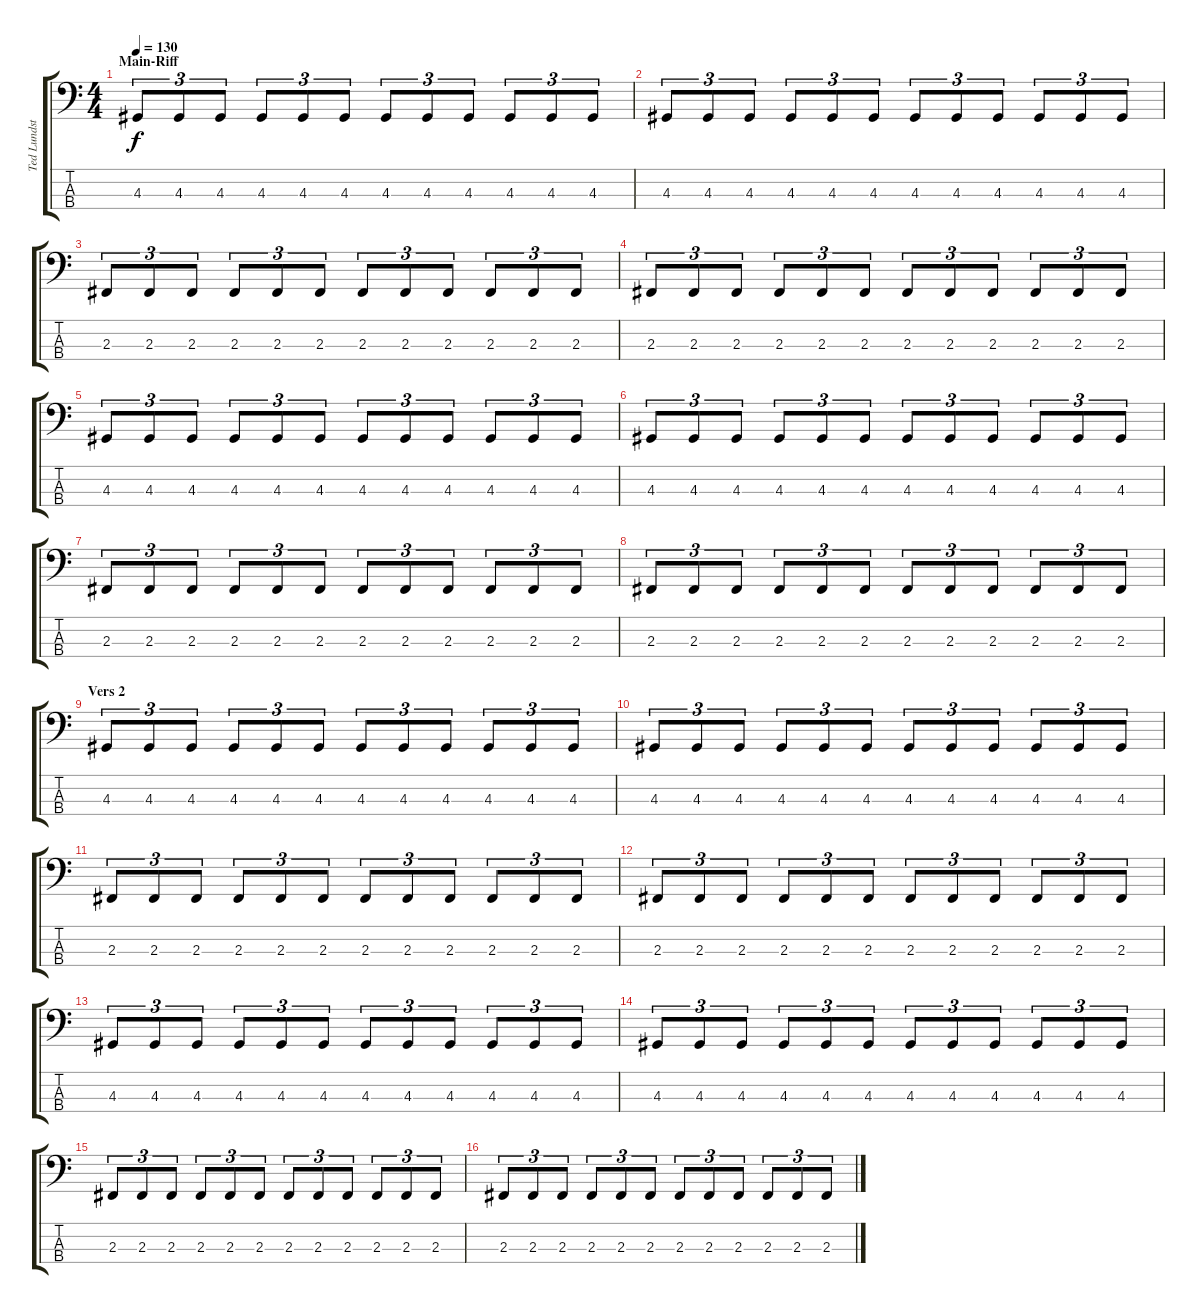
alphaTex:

\track ("Ted Lundström" "Ted Lundst") {instrument electricbasspick}
\staff {score tabs}
\tuning (D2 A1 E1 B0) {hide}
\ts (4 4)
\section ("" "Main-Riff")
\tempo 130
\clef f4
\ks c
4.3.8{tu (3 2) dy f} 4.3.8{tu (3 2)} 4.3.8{tu (3 2)} 4.3.8{tu (3 2)} 4.3.8{tu (3 2)} 4.3.8{tu (3 2)} 4.3.8{tu (3 2)} 4.3.8{tu (3 2)} 4.3.8{tu (3 2)} 4.3.8{tu (3 2)} 4.3.8{tu (3 2)} 4.3.8{tu (3 2)} |
4.3.8{tu (3 2)} 4.3.8{tu (3 2)} 4.3.8{tu (3 2)} 4.3.8{tu (3 2)} 4.3.8{tu (3 2)} 4.3.8{tu (3 2)} 4.3.8{tu (3 2)} 4.3.8{tu (3 2)} 4.3.8{tu (3 2)} 4.3.8{tu (3 2)} 4.3.8{tu (3 2)} 4.3.8{tu (3 2)} |
2.3.8{tu (3 2)} 2.3.8{tu (3 2)} 2.3.8{tu (3 2)} 2.3.8{tu (3 2)} 2.3.8{tu (3 2)} 2.3.8{tu (3 2)} 2.3.8{tu (3 2)} 2.3.8{tu (3 2)} 2.3.8{tu (3 2)} 2.3.8{tu (3 2)} 2.3.8{tu (3 2)} 2.3.8{tu (3 2)} |
2.3.8{tu (3 2)} 2.3.8{tu (3 2)} 2.3.8{tu (3 2)} 2.3.8{tu (3 2)} 2.3.8{tu (3 2)} 2.3.8{tu (3 2)} 2.3.8{tu (3 2)} 2.3.8{tu (3 2)} 2.3.8{tu (3 2)} 2.3.8{tu (3 2)} 2.3.8{tu (3 2)} 2.3.8{tu (3 2)} |
4.3.8{tu (3 2)} 4.3.8{tu (3 2)} 4.3.8{tu (3 2)} 4.3.8{tu (3 2)} 4.3.8{tu (3 2)} 4.3.8{tu (3 2)} 4.3.8{tu (3 2)} 4.3.8{tu (3 2)} 4.3.8{tu (3 2)} 4.3.8{tu (3 2)} 4.3.8{tu (3 2)} 4.3.8{tu (3 2)} |
4.3.8{tu (3 2)} 4.3.8{tu (3 2)} 4.3.8{tu (3 2)} 4.3.8{tu (3 2)} 4.3.8{tu (3 2)} 4.3.8{tu (3 2)} 4.3.8{tu (3 2)} 4.3.8{tu (3 2)} 4.3.8{tu (3 2)} 4.3.8{tu (3 2)} 4.3.8{tu (3 2)} 4.3.8{tu (3 2)} |
2.3.8{tu (3 2)} 2.3.8{tu (3 2)} 2.3.8{tu (3 2)} 2.3.8{tu (3 2)} 2.3.8{tu (3 2)} 2.3.8{tu (3 2)} 2.3.8{tu (3 2)} 2.3.8{tu (3 2)} 2.3.8{tu (3 2)} 2.3.8{tu (3 2)} 2.3.8{tu (3 2)} 2.3.8{tu (3 2)} |
2.3.8{tu (3 2)} 2.3.8{tu (3 2)} 2.3.8{tu (3 2)} 2.3.8{tu (3 2)} 2.3.8{tu (3 2)} 2.3.8{tu (3 2)} 2.3.8{tu (3 2)} 2.3.8{tu (3 2)} 2.3.8{tu (3 2)} 2.3.8{tu (3 2)} 2.3.8{tu (3 2)} 2.3.8{tu (3 2)} |
\section ("" "Vers 2")
4.3.8{tu (3 2)} 4.3.8{tu (3 2)} 4.3.8{tu (3 2)} 4.3.8{tu (3 2)} 4.3.8{tu (3 2)} 4.3.8{tu (3 2)} 4.3.8{tu (3 2)} 4.3.8{tu (3 2)} 4.3.8{tu (3 2)} 4.3.8{tu (3 2)} 4.3.8{tu (3 2)} 4.3.8{tu (3 2)} |
4.3.8{tu (3 2)} 4.3.8{tu (3 2)} 4.3.8{tu (3 2)} 4.3.8{tu (3 2)} 4.3.8{tu (3 2)} 4.3.8{tu (3 2)} 4.3.8{tu (3 2)} 4.3.8{tu (3 2)} 4.3.8{tu (3 2)} 4.3.8{tu (3 2)} 4.3.8{tu (3 2)} 4.3.8{tu (3 2)} |
2.3.8{tu (3 2)} 2.3.8{tu (3 2)} 2.3.8{tu (3 2)} 2.3.8{tu (3 2)} 2.3.8{tu (3 2)} 2.3.8{tu (3 2)} 2.3.8{tu (3 2)} 2.3.8{tu (3 2)} 2.3.8{tu (3 2)} 2.3.8{tu (3 2)} 2.3.8{tu (3 2)} 2.3.8{tu (3 2)} |
2.3.8{tu (3 2)} 2.3.8{tu (3 2)} 2.3.8{tu (3 2)} 2.3.8{tu (3 2)} 2.3.8{tu (3 2)} 2.3.8{tu (3 2)} 2.3.8{tu (3 2)} 2.3.8{tu (3 2)} 2.3.8{tu (3 2)} 2.3.8{tu (3 2)} 2.3.8{tu (3 2)} 2.3.8{tu (3 2)} |
4.3.8{tu (3 2)} 4.3.8{tu (3 2)} 4.3.8{tu (3 2)} 4.3.8{tu (3 2)} 4.3.8{tu (3 2)} 4.3.8{tu (3 2)} 4.3.8{tu (3 2)} 4.3.8{tu (3 2)} 4.3.8{tu (3 2)} 4.3.8{tu (3 2)} 4.3.8{tu (3 2)} 4.3.8{tu (3 2)} |
4.3.8{tu (3 2)} 4.3.8{tu (3 2)} 4.3.8{tu (3 2)} 4.3.8{tu (3 2)} 4.3.8{tu (3 2)} 4.3.8{tu (3 2)} 4.3.8{tu (3 2)} 4.3.8{tu (3 2)} 4.3.8{tu (3 2)} 4.3.8{tu (3 2)} 4.3.8{tu (3 2)} 4.3.8{tu (3 2)} |
2.3.8{tu (3 2)} 2.3.8{tu (3 2)} 2.3.8{tu (3 2)} 2.3.8{tu (3 2)} 2.3.8{tu (3 2)} 2.3.8{tu (3 2)} 2.3.8{tu (3 2)} 2.3.8{tu (3 2)} 2.3.8{tu (3 2)} 2.3.8{tu (3 2)} 2.3.8{tu (3 2)} 2.3.8{tu (3 2)} |
2.3.8{tu (3 2)} 2.3.8{tu (3 2)} 2.3.8{tu (3 2)} 2.3.8{tu (3 2)} 2.3.8{tu (3 2)} 2.3.8{tu (3 2)} 2.3.8{tu (3 2)} 2.3.8{tu (3 2)} 2.3.8{tu (3 2)} 2.3.8{tu (3 2)} 2.3.8{tu (3 2)} 2.3.8{tu (3 2)}
